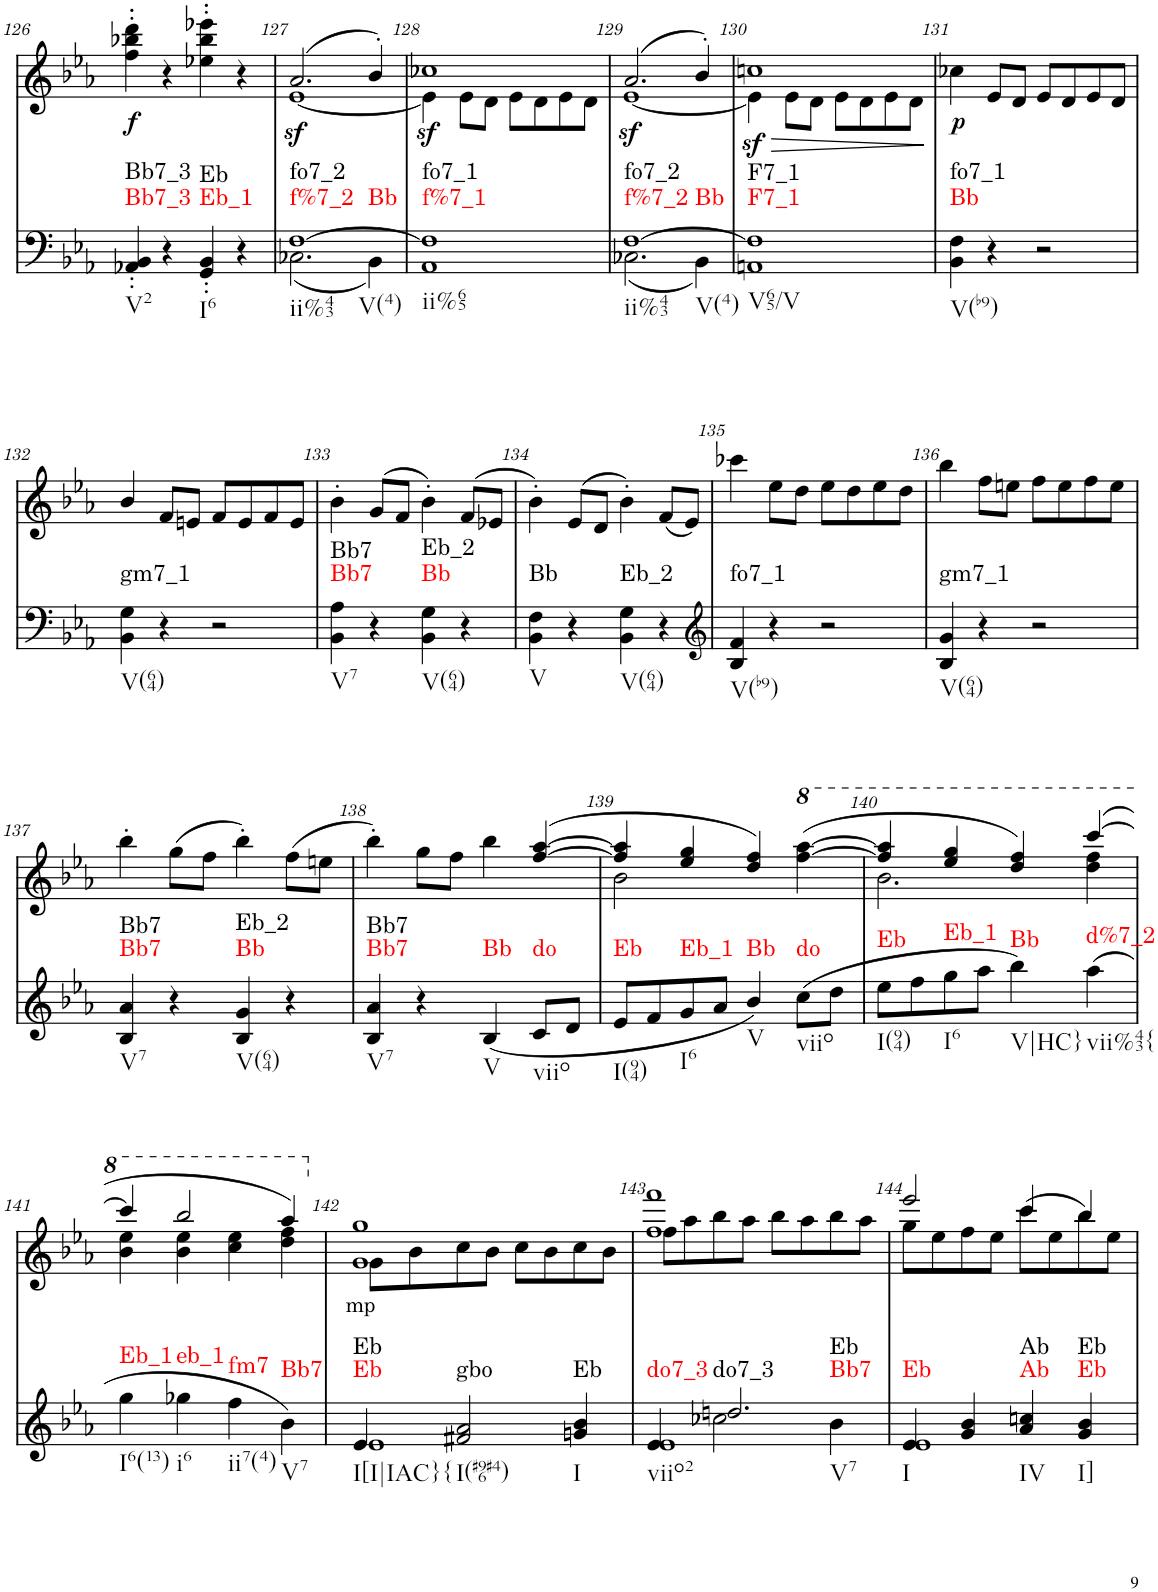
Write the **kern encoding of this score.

**kern	**harte	**kern	**text	**dynam
*part2	*part2	*part1	*part1	*part1
*staff2	*	*staff1	*staff1	*staff1
*I"piano	*	*I"piano	*	*
*I'Pno	*	*I'Pno	*	*
!!LO:PB:g=z
*clefF4	*	*clefG2	*	*
*k[b-e-a-]	*	*k[b-e-a-]	*	*
*E-:	*	*E-:	*	*
*M2/2	*	*M2/2	*	*
*met(c|)	*	*met(c|)	*	*
=126	=126	=126	=126	=126
!	!LO:H:n=1:kt=Bb7_3	!	!LO:LY:b	!
!	!LO:H:n=2:kt=Bb7_3	!	!	!
4AA-X/' 4BB-/'	N N	4ff\' 4bb-X\' 4ddd\'	.	.
4r	.	4r	.	.
!	!LO:H:n=1:kt=Eb_1	!	!	!
!	!LO:H:n=2:kt=Eb	!	!	!
4GG/' 4BB-/'	N N	4ee-X\' 4bb-\' 4eee-X\'	.	.
4r	.	4r	.	.
=127	=127	=127	=127	=127
*^	*	*^	*	*
!	!	!LO:H:n=1:kt=f%7_2	!	!	!	!LO:DY:b
!	!	!LO:H:n=2:kt=fo7_2	!	!	!	!
!	!	!LO:H:n=3:kt=Bb	!	!	!	!
[1F	(2.C-X\	N N N	(2.a-/	[1e-	.	sf
.	4BB-\)	.	4b-'/)	.	.	.
=128	=128	=128	=128	=128	=128	=128
!	!	!LO:H:n=1:kt=f%7_1	!	!	!	!LO:DY:b
!	!	!LO:H:n=2:kt=fo7_1	!	!	!	!
*v	*v	*	*	*	*	*
1AA- 1F]	N N	1cc-X	4e-\]	.	sf
.	.	.	8e-\L	.	.
.	.	.	8d\J	.	.
.	.	.	8e-\L	.	.
.	.	.	8d\	.	.
.	.	.	8e-\	.	.
.	.	.	8d\J	.	.
=129	=129	=129	=129	=129	=129
*^	*	*	*	*	*
!	!	!LO:H:n=1:kt=f%7_2	!	!	!	!LO:DY:b
!	!	!LO:H:n=2:kt=fo7_2	!	!	!	!
!	!	!LO:H:n=3:kt=Bb	!	!	!	!
[1F	(2.C-X\	N N N	(2.a-/	[1e-	.	sf
.	4BB-\)	.	4b-'/)	.	.	.
=130	=130	=130	=130	=130	=130	=130
!	!	!	!	!	!	!LO:HP:b
!	!	!LO:H:n=1:kt=F7_1	!	!	!	!LO:DY:n=1:b
!	!	!LO:H:n=2:kt=F7_1	!	!	!	!
*v	*v	*	*	*	*	*
1AAn 1F]	N N	1ccn	4e-\]	.	> sf
.	.	.	8e-\L	.	.
.	.	.	8d\J	.	.
.	.	.	8e-\L	.	.
.	.	.	8d\	.	.
.	.	.	8e-\	.	.
.	.	.	8d\J	.	.
*	*	*v	*v	*	*
.	.	.	.	]
=131	=131	=131	=131	=131
!	!LO:H:n=1:kt=Bb	!	!LO:LY:b	!
!	!LO:H:n=2:kt=fo7_1	!	!	!
4BB-\ 4F\	N N	4cc-X\	.	.
4r	.	8e-/L	.	.
.	.	8d/J	.	.
2r	.	8e-/L	.	.
.	.	8d/	.	.
.	.	8e-/	.	.
.	.	8d/J	.	.
!!LO:LB:g=z
=132	=132	=132	=132	=132
!	!LO:H:kt=gm7_1	!	!	!
4BB-\ 4G\	N	4b-/	.	.
4r	.	8f/L	.	.
.	.	8en/J	.	.
2r	.	8f/L	.	.
.	.	8e/	.	.
.	.	8f/	.	.
.	.	8e/J	.	.
=133	=133	=133	=133	=133
!	!LO:H:n=1:kt=Bb7	!	!	!
!	!LO:H:n=2:kt=Bb7	!	!	!
4BB-\ 4A-\	N N	4b-'\	.	.
4r	.	(8g/L	.	.
.	.	8f/J	.	.
!	!LO:H:n=1:kt=Bb	!	!	!
!	!LO:H:n=2:kt=Eb_2	!	!	!
4BB-\ 4G\	N N	4b-'\)	.	.
4r	.	(>8f/L	.	.
.	.	8e-X/J	.	.
=134	=134	=134	=134	=134
!	!LO:H:kt=Bb	!	!	!
4BB-\ 4F\	N	4b-'\)	.	.
4r	.	(8e-/L	.	.
.	.	8d/J	.	.
!	!LO:H:kt=Eb_2	!	!	!
4BB-\ 4G\	N	4b-'\)	.	.
4r	.	(8f/L	.	.
.	.	8e-/J)	.	.
=135	=135	=135	=135	=135
*clefG2	*	*	*	*
!	!LO:H:kt=fo7_1	!	!	!
4B-/ 4f/	N	4ccc-X\	.	.
4r	.	8ee-\L	.	.
.	.	8dd\J	.	.
2r	.	8ee-\L	.	.
.	.	8dd\	.	.
.	.	8ee-\	.	.
.	.	8dd\J	.	.
=136	=136	=136	=136	=136
!	!LO:H:kt=gm7_1	!	!	!
4B-/ 4g/	N	4bb-\	.	.
4r	.	8ff\L	.	.
.	.	8een\J	.	.
2r	.	8ff\L	.	.
.	.	8ee\	.	.
.	.	8ff\	.	.
.	.	8ee\J	.	.
!!LO:LB:g=z
=137	=137	=137	=137	=137
!	!LO:H:n=1:kt=Bb7	!	!	!
!	!LO:H:n=2:kt=Bb7	!	!	!
4B-/ 4a-/	N N	4bb-'\	.	.
4r	.	(8gg\L	.	.
.	.	8ff\J	.	.
!	!LO:H:n=1:kt=Bb	!	!	!
!	!LO:H:n=2:kt=Eb_2	!	!	!
4B-/ 4g/	N N	4bb-'\)	.	.
4r	.	(8ff\L	.	.
.	.	8een\J	.	.
=138	=138	=138	=138	=138
!	!LO:H:n=1:kt=Bb7	!	!	!
!	!LO:H:n=2:kt=Bb7	!	!	!
4B-/ 4a-/	N N	4bb-'\)	.	.
4r	.	8gg\L	.	.
.	.	8ff\J	.	.
!	!LO:H:kt=Bb	!	!	!
(4B-/	N	4bb-\	.	.
!	!LO:H:kt=do	!	!	!
8c/L	N	(>[4ff/ [4aa-/	.	.
8d/J	.	.	.	.
=139	=139	=139	=139	=139
*	*	*^	*	*
!	!LO:H:kt=Eb	!	!	!	!
8e-/L	N	4ff/] 4aa-/]	2b-\	.	.
8f/	.	.	.	.	.
!	!LO:H:kt=Eb_1	!	!	!	!
8g/	N	4ee-/ 4gg/	.	.	.
8a-/J	.	.	.	.	.
!	!LO:H:kt=Bb	!	!	!	!
4b-/)	N	4dd/ 4ff/)	2ryy	.	.
*	*	*8va	*	*	*
!	!LO:H:kt=do	!	!	!	!
(8cc\L	N	([4fff\ [4aaa-\	.	.	.
8dd\J	.	.	.	.	.
=140	=140	=140	=140	=140	=140
!	!LO:H:kt=Eb	!	!	!	!
8ee-\L	N	4fff/] 4aaa-/]	2.bb-\	.	.
8ff\	.	.	.	.	.
!	!LO:H:kt=Eb_1	!	!	!	!
8gg\	N	4eee-/ 4ggg/	.	.	.
8aa-\J	.	.	.	.	.
!	!LO:H:kt=Bb	!	!	!	!
4bb-\)	N	4ddd/ 4fff/)	.	.	.
!	!LO:H:kt=d%7_2	!	!	!	!
(4aa-\	N	([4cccc/	4ddd\ 4fff\	.	.
!!LO:LB:g=z	!!
=141	=141	=141	=141	=141	=141
!	!LO:H:kt=Eb_1	!	!	!	!
4gg\	N	4cccc/]	4bb-\ 4eee-\	.	.
!	!LO:H:kt=eb_1	!	!	!	!
4gg-X\	N	2bbb-/	4bb-\ 4eee-\	.	.
!	!LO:H:kt=fm7	!	!	!	!
4ff\	N	.	4ccc\ 4eee-\	.	.
!	!LO:H:kt=Bb7	!	!	!	!
4b-\)	N	4aaa-/)	4ddd\ 4fff\	.	.
=142	=142	=142	=142	=142	=142
*^	*	*	*	*	*
*	*	*	*X8va	*	*	*
!	!	!LO:H:n=1:kt=Eb	!	!	!LO:LY:b	!
!	!	!LO:H:n=2:kt=Eb	!	!	!	!
4e-/	1e-	N N	1g 1gg	8g\L	mp	.
.	.	.	.	8b-\	.	.
!	!	!LO:H:kt=gbo	!	!	!	!
2f#X/ 2a-/	.	N	.	8cc\	.	.
.	.	.	.	8b-\J	.	.
.	.	.	.	8cc\L	.	.
.	.	.	.	8b-\	.	.
!	!	!LO:H:kt=Eb	!	!	!	!
4gn/ 4b-/	.	N	.	8cc\	.	.
.	.	.	.	8b-\J	.	.
=143	=143	=143	=143	=143	=143	=143
*	*^	*	*	*	*	*
!	!	!	!LO:H:kt=do7_3	!	!	!	!
4e-/	4ryy	1e-	N	1ff 1fff	8ff\L	.	.
.	.	.	.	.	8aa-\	.	.
!	!	!	!LO:H:n=1:kt=do7_3	!	!	!	!
!	!	!	!LO:H:n=2:kt=Bb7	!	!	!	!
!	!	!	!LO:H:n=3:kt=Eb	!	!	!	!
2.ddn/	2cc-X\	.	N N N	.	8bb-\	.	.
.	.	.	.	.	8aa-\J	.	.
.	.	.	.	.	8bb-\L	.	.
.	.	.	.	.	8aa-\	.	.
.	4b-\	.	.	.	8bb-\	.	.
.	.	.	.	.	8aa-\J	.	.
*	*v	*v	*	*	*	*	*
=144	=144	=144	=144	=144	=144	=144
!	!	!LO:H:kt=Eb	!	!	!	!
4e-/	1e-	N	2eee-/	8gg\L	.	.
.	.	.	.	8ee-\	.	.
4g/ 4b-/	.	.	.	8ff\	.	.
.	.	.	.	8ee-\J	.	.
!	!	!LO:H:n=1:kt=Ab	!	!	!	!
!	!	!LO:H:n=2:kt=Ab	!	!	!	!
4a-/ 4ccn/	.	N N	4ccc/	(>8ccc\L	.	.
.	.	.	.	8ee-\	.	.
!	!	!LO:H:n=1:kt=Eb	!	!	!	!
!	!	!LO:H:n=2:kt=Eb	!	!	!	!
4g/ 4b-/	.	N N	4bb-/	8bb-\)	.	.
.	.	.	.	8ee-\J	.	.
*v	*v	*	*	*	*	*
*	*	*v	*v	*	*
=	=	=	=	=
*-	*-	*-	*-	*-
